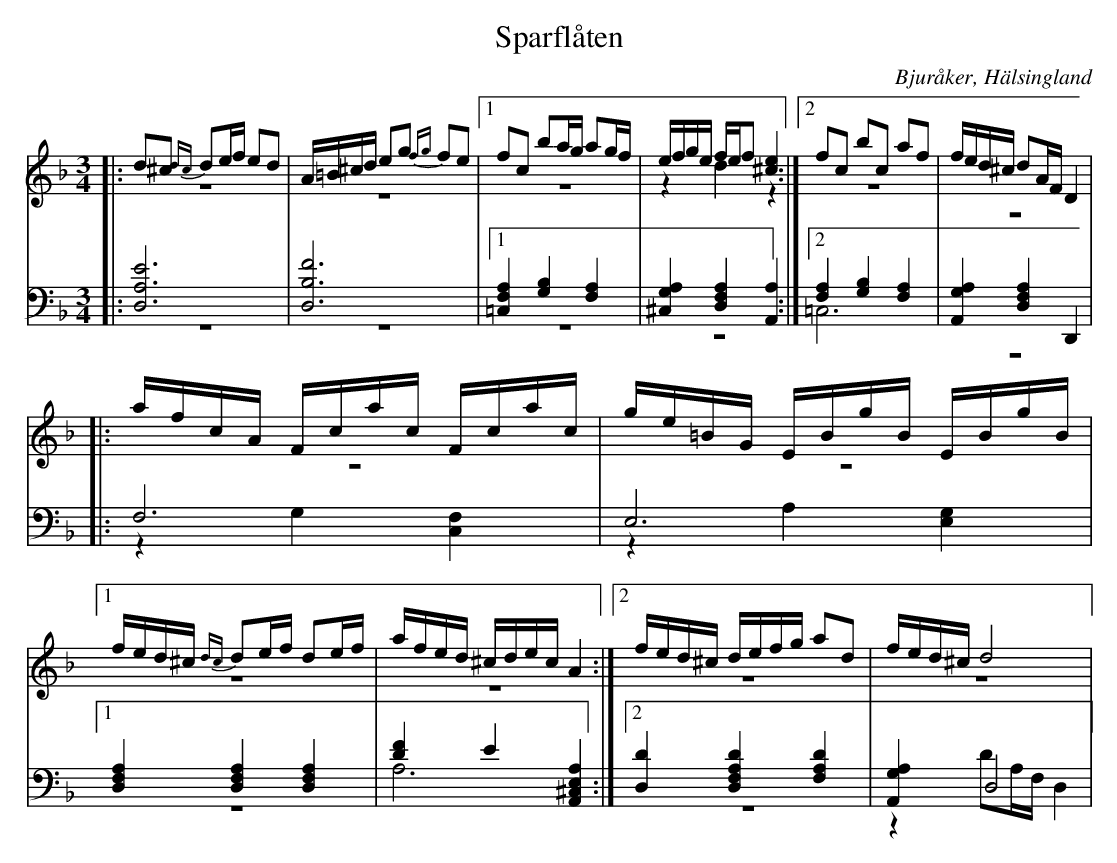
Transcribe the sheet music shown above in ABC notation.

X:1
T: Sparflåten
O: Bjuråker, Hälsingland
M: 3/4
L: 1/8
K: Dm
V:1
V:2 merge
V:3
V:4 merge
V:1
|:d^c {dc}de/f/ ed|A/=B/^c/d/ eg {fg}fe|1 fc ba/g/ ag/f/| e/f/g/e/ f/e/f [^c2e2]:|2 fc bc af|f/e/d/^c/ dA/F/ D2|
|:a/f/c/A/  F/c/a/c/ F/c/a/c/|g/e/=B/G/  E/B/g/B/  E/B/g/B/|1 f/e/d/^c/ {dc}de/f/ de/f/|a/f/e/d/ ^c/d/e/c/ A2:|2 f/e/d/^c/ d/e/f/g/ ad|f/e/d/^c/ d4|
V:2
|:z6|z6|1 z6|z2 d2 z2:|2 z6|z6|
|:z6|z6|1 z6|z6:|2 z6|z6|
V:3 clef=bass
|:[D,6A,6E6]|[D,6B,6F6]|1 [=C,2F,2A,2] [G,2B,2] [F,2A,2]|[^C,2G,2A,2] [D,2F,2A,2] [A,,2A,2]:|2 [F,2A,2] [G,2B,2] [F,2A,2]|[A,,2G,2A,2] [D,2F,2A,2] D,,2|
|:F,6|E,6|1 [D,2F,2A,2] [D,2F,2A,2] [D,2F,2A,2]|[D2F2] E2 [A,,2^C,2E,2A,2]:|2 [D,2D2] [D,2F,2A,2D2] [F,2A,2D2]|[A,,2G,2A,2] D,4|
V:4 clef=bass
|:z6|z6|1 z6|z6:|2 =C,6|z6|
|:z2 G,2 [C,2F,2]|z2 A,2 [E,2G,2]|1 z6|A,6:|2 z6|z2 DA,/F,/ D,2|
